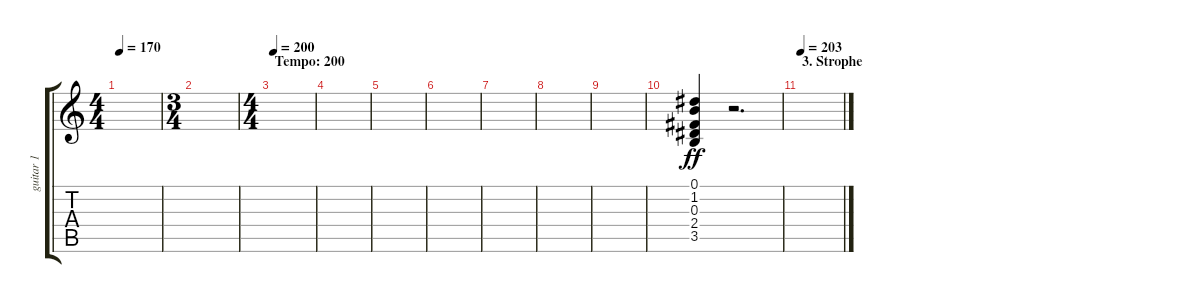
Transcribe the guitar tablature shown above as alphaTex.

\track ("guitar 1" "guitar 1") {instrument distortionguitar}
\staff {score tabs}
\tuning (Eb4 Bb3 Gb3 Db3 Ab2 Eb2) {hide}
\ts (4 4)
\tempo 170
\clef g2
\ks c
|
\ts (3 4)
|
\ts (4 4)
\section ("" "Tempo: 200")
\tempo 200
|
|
|
|
|
|
|
(0.1 1.2 0.3 2.4 3.5).4{dy ff volume 12} r.2{d} |
\section ("" "3. Strophe")
\tempo 203
